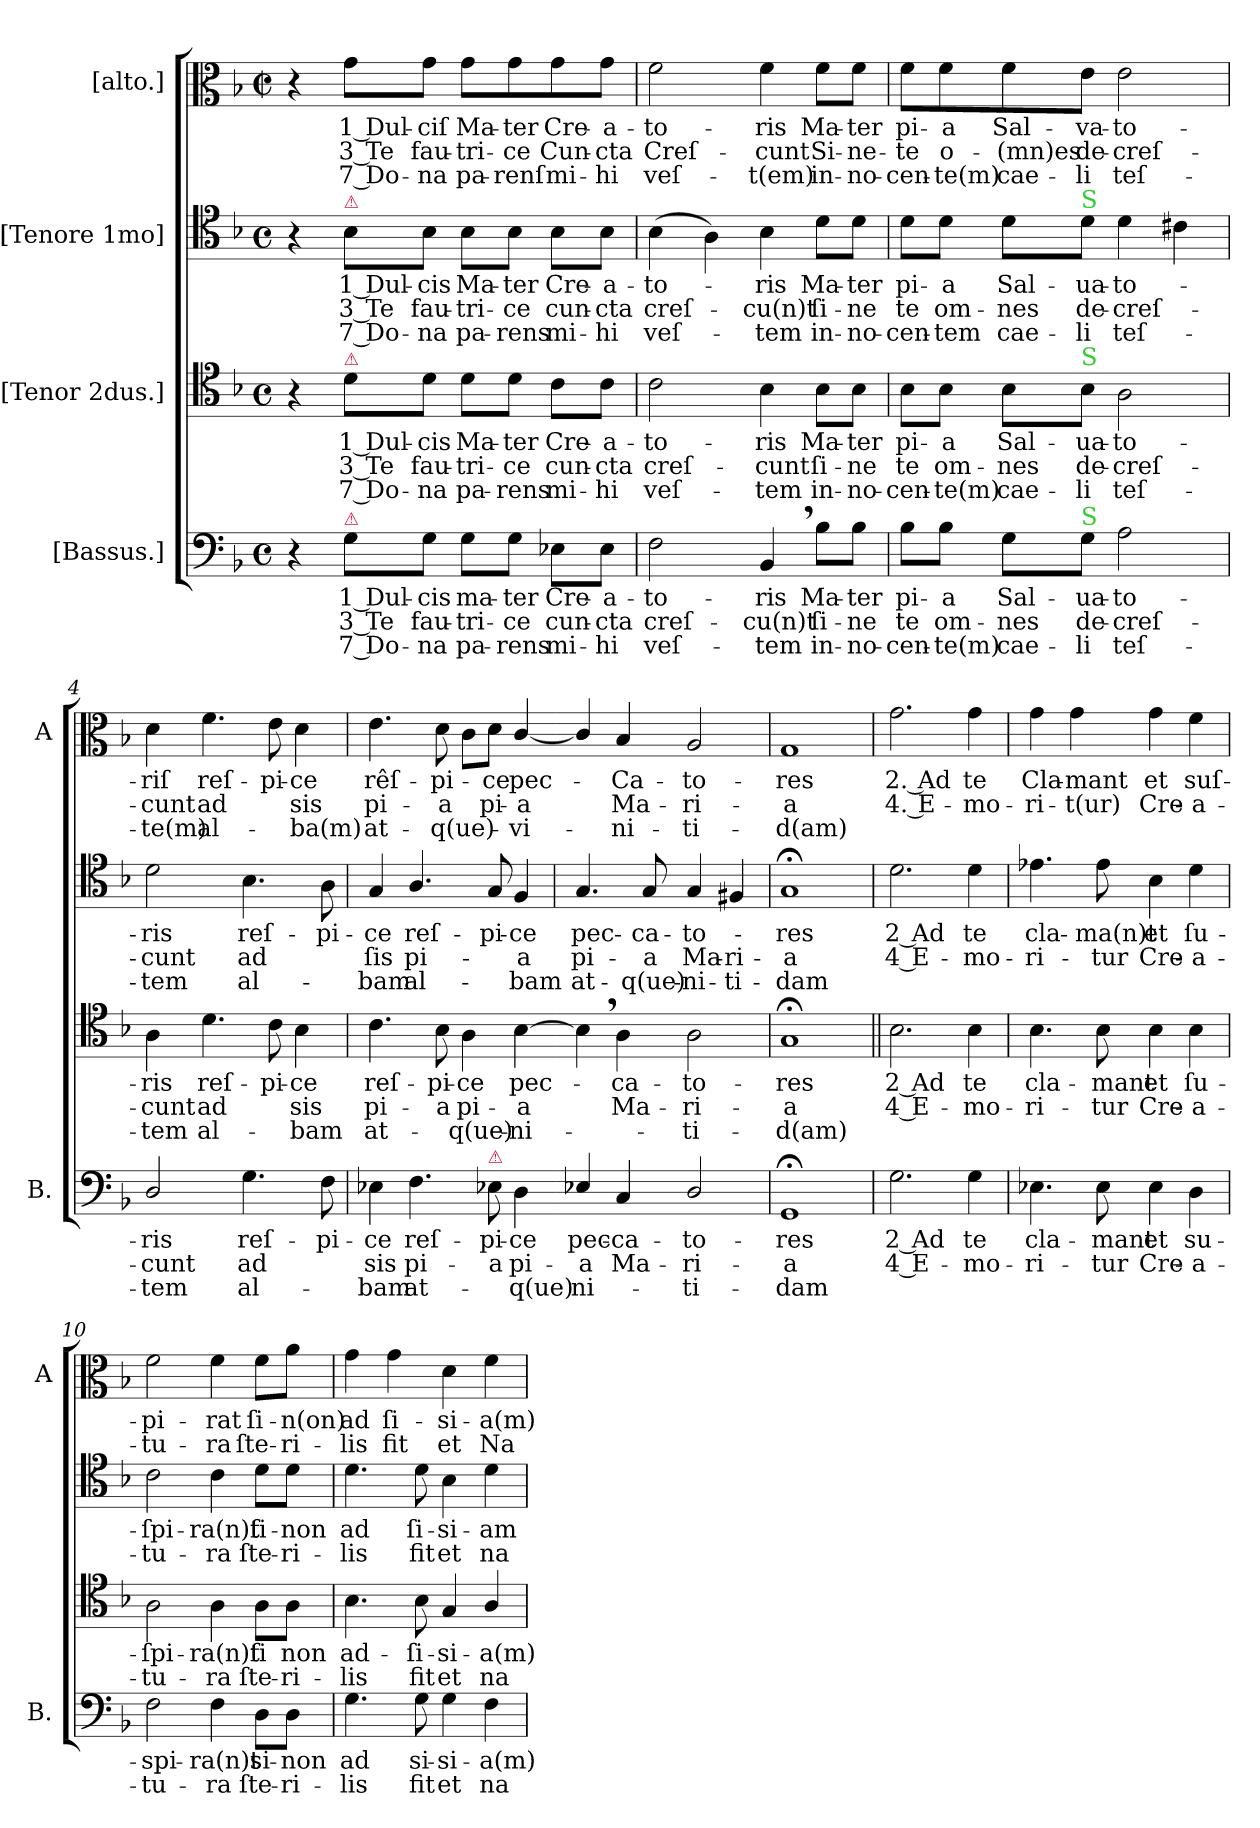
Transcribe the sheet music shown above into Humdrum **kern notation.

**kern	**text	**text	**text	**kern	**text	**text	**text	**kern	**text	**text	**text	**kern	**text	**text	**text
*part4	*part4	*part4	*part4	*part3	*part3	*part3	*part3	*part2	*part2	*part2	*part2	*part1	*part1	*part1	*part1
*staff4	*staff4	*staff4	*staff4	*staff3	*staff3	*staff3	*staff3	*staff2	*staff2	*staff2	*staff2	*staff1	*staff1	*staff1	*staff1
*I"[Bassus.]	*	*	*	*I"[Tenor 2dus.]	*	*	*	*I"[Tenore 1mo]	*	*	*	*I"[alto.]	*	*	*
*I'B.	*	*	*	*	*	*	*	*	*	*	*	*I'A	*	*	*
*clefF4	*	*	*	*clefC4	*	*	*	*clefC4	*	*	*	*clefC3	*	*	*
*k[b-]	*	*	*	*k[b-]	*	*	*	*k[b-]	*	*	*	*k[b-]	*	*	*
*M4/4	*	*	*	*M4/4	*	*	*	*M4/4	*	*	*	*M2/2	*	*	*
*met(c)	*	*	*	*met(c)	*	*	*	*met(c)	*	*	*	*met(c|)	*	*	*
=1	=1	=1	=1	=1	=1	=1	=1	=1	=1	=1	=1	=1	=1	=1	=1
4r	.	.	.	4r	.	.	.	4r	.	.	.	4r	.	.	.
!	!	!	!	!	!	!	!	!LO:TX:a:color=crimson:t=⚠	!	!	!	!	!	!	!
!	!	!	!	!LO:TX:a:color=crimson:t=⚠	!	!	!	!	!	!	!	!	!	!	!
!LO:TX:a:color=crimson:t=⚠	!	!	!	!	!	!	!	!	!	!	!	!	!	!	!
8G\L	-1 Dul-	3 Te	-7 Do-	8d\L	-1 Dul-	3 Te	-7 Do-	8B-\L	-1 Dul-	3 Te	7 Do-	8g\L	-1 Dul-	3 Te	-7 Do-
8G\J	-cis	fau-	-na	8d\J	-cis	fau-	-na	8B-\J	-cis	fau-	-na	8g\J	-ciſ	fau-	-na
8G\L	ma-	-tri-	pa-	8d\L	Ma-	-tri-	pa-	8B-\L	Ma-	-tri-	pa-	8g\L	Ma-	-tri-	pa-
8G\J	-ter	-ce	-rens	8d\J	-ter	-ce	-rens	8B-\J	-ter	-ce	-rens	8g\	-ter	-ce	-renſ
8E-X\L	Cre-	cun-	mi-	8c\L	Cre-	cun-	mi-	8B-\L	Cre-	cun-	mi-	8g\	Cre-	Cun-	mi-
8E-\J	-a-	-cta	-hi	8c\J	-a-	-cta	-hi	8B-\J	-a-	-cta	-hi	8g\J	-a-	-cta	-hi
=2	=2	=2	=2	=2	=2	=2	=2	=2	=2	=2	=2	=2	=2	=2	=2
2F\	-to-	creſ-	veſ-	2c\	-to-	creſ-	veſ-	(4B-\	-to-	creſ-	veſ-	2f\	-to-	Creſ-	veſ-
.	.	.	.	.	.	.	.	4A\)	.	.	.	.	.	.	.
4BB-,</	-ris	-cu(n)t	-tem	4B-\	-ris	-cunt	-tem	4B-\	-ris	-cu(n)t	-tem	4f\	-ris	-cunt	-t(em)
8B-\L	Ma-	ſi-	in-	8B-\L	Ma-	ſi-	in-	8d\L	Ma-	ſi-	in-	8f\L	Ma-	Si-	in-
8B-\J	-ter	-ne	-no-	8B-\J	-ter	-ne	-no-	8d\J	-ter	-ne	-no-	8f\J	-ter	-ne-	-no-
=3	=3	=3	=3	=3	=3	=3	=3	=3	=3	=3	=3	=3	=3	=3	=3
8B-\L	pi-	te	-cen-	8B-\L	pi-	te	-cen-	8d\L	pi-	te	-cen-	8f\L	pi-	-te	-cen-
8B-\J	-a	om-	-te(m)	8B-\J	-a	om-	-te(m)	8d\J	-a	om-	-tem	8f\	-a	o-	-te(m)
8G\L	Sal-	-nes	cae-	8B-\L	Sal-	-nes	cae-	8d\L	Sal-	-nes	cae-	8f\	Sal-	-(mn)es	cae-
!	!	!	!	!	!	!	!	!LO:TX:a:color=limegreen:t=S	!	!	!	!	!	!	!
!	!	!	!	!LO:TX:a:color=limegreen:t=S	!	!	!	!	!	!	!	!	!	!	!
!LO:TX:a:color=limegreen:t=S	!	!	!	!	!	!	!	!	!	!	!	!	!	!	!
8G\J	-ua-	de-	-li	8B-\J	-ua-	de-	-li	8d\J	-ua-	de-	-li	8e\J	-va-	de-	-li
2A\	-to-	-creſ-	teſ-	2A\	-to-	-creſ-	teſ-	4d\	-to-	-creſ-	teſ-	2e\	-to-	-creſ-	teſ-
.	.	.	.	.	.	.	.	4c#X\	.	.	.	.	.	.	.
=4	=4	=4	=4	=4	=4	=4	=4	=4	=4	=4	=4	=4	=4	=4	=4
2D/	-ris	-cunt	-tem	4A\	-ris	-cunt	-tem	2d\	-ris	-cunt	-tem	4d\	-riſ	-cunt	-te(m)
.	.	.	.	4.d\	reſ-	ad	al-	.	.	.	.	4.f\	reſ-	ad	al-
4.G\	reſ-	ad	al-	.	.	.	.	4.B-\	reſ-	ad	al-	.	.	.	.
.	.	.	.	8c\	-pi-	.	.	.	.	.	.	8e\	-pi-	.	.
.	.	.	.	4B-\	-ce	sis	-bam	.	.	.	.	4d\	-ce	sis	-ba(m)
8F\	-pi-	.	.	.	.	.	.	8A\	-pi-	.	.	.	.	.	.
=5	=5	=5	=5	=5	=5	=5	=5	=5	=5	=5	=5	=5	=5	=5	=5
!	!	!	!	!	!LO:LY:i	!	!	!	!	!	!	!	!	!	!
4E-X\	-ce	sis	-bam	4.c\	reſ-	pi-	at-	4G/	-ce	ſis	-bam	4.e\	rêſ-	pi-	at-
!	!LO:LY:i	!	!	!	!	!	!	!	!LO:LY:i	!	!LO:LY:i	!	!	!	!
4.F\	reſ-	pi-	at-	.	.	.	.	4.A/	reſ-	pi-	al-	.	.	.	.
!	!	!	!	!	!LO:LY:i	!	!	!	!	!	!	!	!	!	!
.	.	.	.	8B-\	-pi-	-a	.	.	.	.	.	8d\	-pi-	-a	-q(ue)-
!	!	!	!	!	!LO:LY:i	!LO:LY:i	!	!	!	!	!	!	!	!	!
.	.	.	.	4A\	-ce	pi-	-q(ue)-	.	.	.	.	8c\L	.	.	.
!LO:TX:a:color=crimson:t=⚠	!	!	!	!	!	!	!	!	!	!	!	!	!	!	!
!	!LO:LY:i	!	!	!	!	!	!	!	!LO:LY:i	!	!	!	!	!LO:LY:i	!
8E-X\	-pi-	-a	.	.	.	.	.	8G/	-pi-	.	.	8d\J	ce	-pi-	.
!	!LO:LY:i	!LO:LY:i	!	!	!	!LO:LY:i	!	!	!LO:LY:i	!	!LO:LY:i	!	!	!LO:LY:i	!
4D\	-ce	pi-	-q(ue)	[4B-\	pec-	-a	-ni-	4F/	-ce	-a	-bam	[4c/	pec-	-a	-vi-
=6-	=6-	=6-	=6-	=6-	=6-	=6-	=6-	=6	=6-	=6-	=6-	=6-	=6-	=6-	=6-
!	!	!LO:LY:i	!	!	!	!	!	!	!	!LO:LY:i	!	!	!	!	!
4E-X/	pec-	-a	ni-	4B-,<\]	.	.	.	4.G/	pec-	pi-	at-	4c/]	.	.	.
4C/	-ca-	Ma-	.	4A\	-ca-	Ma-	.	.	.	.	.	4B-/	-Ca-	Ma-	-ni-
!	!	!	!	!	!	!	!	!	!	!LO:LY:i	!	!	!	!	!
.	.	.	.	.	.	.	.	8G/	-ca-	-a	-q(ue)-	.	.	.	.
2D/	-to-	-ri-	-ti-	2A\	-to-	-ri-	-ti-	4G/	-to-	Ma-	-ni-	2A/	-to-	-ri-	-ti-
.	.	.	.	.	.	.	.	4F#X/	.	-ri-	-ti-	.	.	.	.
=7	=7	=7	=7	=7	=7	=7	=7	=7	=7	=7	=7	=7	=7	=7	=7
1GG;<	-res	-a	-dam	1G;<	-res	-a	-d(am)	1G;	-res	-a	-dam	1G	-res	-a	-d(am)
=8	=8	=8	=8	=8||	=8	=8	=8	=8	=8	=8	=8	=8	=8	=8	=8
2.G\	2 Ad	4 E-	.	2.B-\	2 Ad	4 E-	.	2.d\	2 Ad	4 E-	.	2.g\	2. Ad	4. E-	.
4G\	te	-mo-	.	4B-\	te	-mo-	.	4d\	te	-mo-	.	4g\	te	-mo-	.
=9	=9	=9	=9	=9	=9	=9	=9	=9	=9	=9	=9	=9	=9	=9	=9
4.E-X\	cla-	-ri-	.	4.B-\	cla-	-ri-	.	4.e-X\	cla-	-ri-	.	4g\	Cla-	-ri-	.
.	.	.	.	.	.	.	.	.	.	.	.	4g\	-mant	-t(ur)	.
8E-\	-mant	-tur	.	8B-\	-mant	-tur	.	8e-\	-ma(n)t	-tur	.	.	.	.	.
4E-\	et	Cre-	.	4B-\	et	Cre-	.	4B-\	et	Cre-	.	4g\	et	Cre-	.
4D\	su-	-a-	.	4B-\	ſu-	-a-	.	4d\	ſu-	-a-	.	4f\	suſ-	-a-	.
=10	=10	=10	=10	=10	=10	=10	=10	=10	=10	=10	=10	=10	=10	=10	=10
2F\	-spi-	-tu-	.	2A\	-ſpi-	-tu-	.	2c\	-ſpi-	-tu-	.	2f\	-pi-	-tu-	.
4F\	-ra(n)t	-ra	.	4A\	-ra(n)t	-ra	.	4c\	-ra(n)t	-ra	.	4f\	-rat	-ra	.
8D\L	si-	ſte-	.	8A\L	ſi	ſte-	.	8d\L	ſi-	ſte-	.	8f\L	ſi-	ſte-	.
8D\J	-non	-ri-	.	8A\J	non	-ri-	.	8d\J	-non	-ri-	.	8a\J	-n(on)	-ri-	.
=11	=11	=11	=11	=11	=11	=11	=11	=11	=11	=11	=11	=11	=11	=11	=11
4.G\	ad	-lis	.	4.B-\	ad-	-lis	.	4.d\	ad	-lis	.	4g\	ad	-lis	.
.	.	.	.	.	.	.	.	.	.	.	.	4g\	ſi-	fit	.
8G\	si-	fit	.	8B-\	-ſi-	fit	.	8d\	ſi-	fit	.	.	.	.	.
4G\	-si-	et	.	4G/	-si-	et	.	4B-\	-si-	et	.	4d\	-si-	et	.
4F\	-a(m)	na-	.	4A/	-a(m)	na-	.	4d\	-am	na-	.	4f\	-a(m)	Na-	.
=	=	=	=	=	=	=	=	=	=	=	=	=	=	=	=
*-	*-	*-	*-	*-	*-	*-	*-	*-	*-	*-	*-	*-	*-	*-	*-
